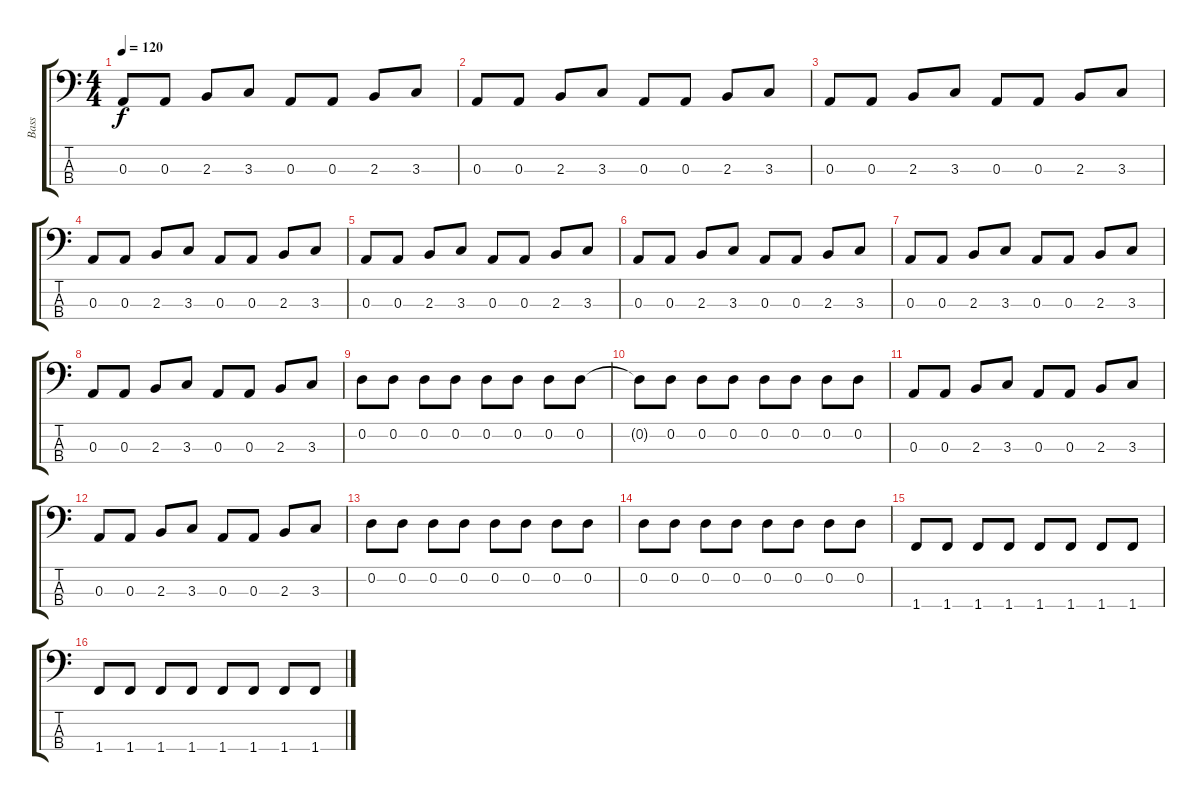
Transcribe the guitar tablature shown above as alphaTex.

\track ("Bass" "Bass") {instrument electricbasspick}
\staff {score tabs}
\tuning (G2 D2 A1 E1) {hide}
\ts (4 4)
\tempo 120
\clef f4
\ks c
0.3.8{dy f} 0.3.8 2.3.8 3.3.8 0.3.8 0.3.8 2.3.8 3.3.8 |
0.3.8 0.3.8 2.3.8 3.3.8 0.3.8 0.3.8 2.3.8 3.3.8 |
0.3.8 0.3.8 2.3.8 3.3.8 0.3.8 0.3.8 2.3.8 3.3.8 |
0.3.8 0.3.8 2.3.8 3.3.8 0.3.8 0.3.8 2.3.8 3.3.8 |
0.3.8 0.3.8 2.3.8 3.3.8 0.3.8 0.3.8 2.3.8 3.3.8 |
0.3.8 0.3.8 2.3.8 3.3.8 0.3.8 0.3.8 2.3.8 3.3.8 |
0.3.8 0.3.8 2.3.8 3.3.8 0.3.8 0.3.8 2.3.8 3.3.8 |
0.3.8 0.3.8 2.3.8 3.3.8 0.3.8 0.3.8 2.3.8 3.3.8 |
0.2.8 0.2.8 0.2.8 0.2.8 0.2.8 0.2.8 0.2.8 0.2.8 |
0.2{t}.8 0.2.8 0.2.8 0.2.8 0.2.8 0.2.8 0.2.8 0.2.8 |
0.3.8 0.3.8 2.3.8 3.3.8 0.3.8 0.3.8 2.3.8 3.3.8 |
0.3.8 0.3.8 2.3.8 3.3.8 0.3.8 0.3.8 2.3.8 3.3.8 |
0.2.8 0.2.8 0.2.8 0.2.8 0.2.8 0.2.8 0.2.8 0.2.8 |
0.2.8 0.2.8 0.2.8 0.2.8 0.2.8 0.2.8 0.2.8 0.2.8 |
1.4.8 1.4.8 1.4.8 1.4.8 1.4.8 1.4.8 1.4.8 1.4.8 |
1.4.8 1.4.8 1.4.8 1.4.8 1.4.8 1.4.8 1.4.8 1.4.8
